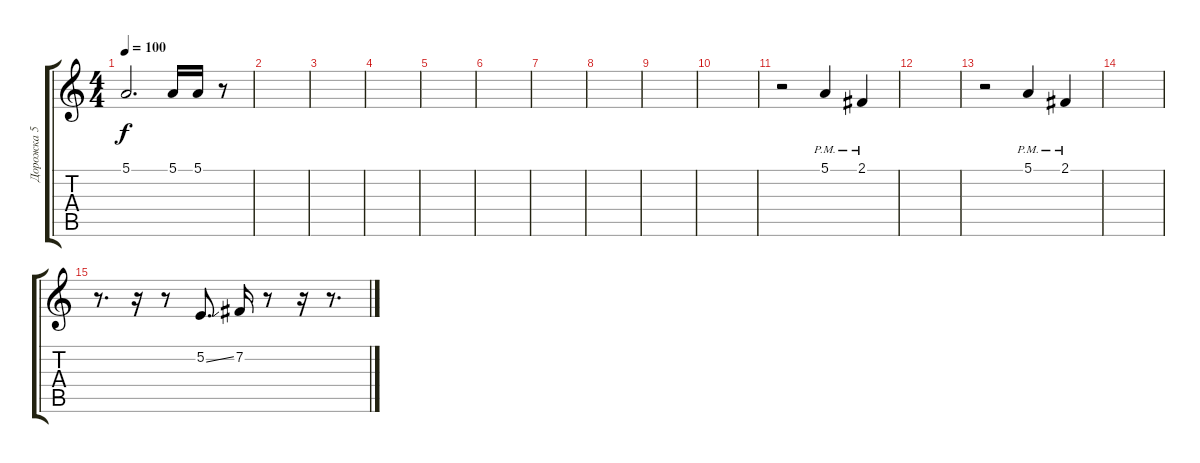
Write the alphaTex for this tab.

\track ("Дорожка 5" "Дорожка 5") {instrument lead1square}
\staff {score tabs}
\tuning (E4 B3 G3 D3 A2 E2) {hide}
\ts (4 4)
\tempo 100
\clef g2
\ks c
5.1.2{d dy f} 5.1.16 5.1.16 r.8 |
|
|
|
|
|
|
|
|
|
r.2 5.1{pm}.4 2.1{pm}.4 |
|
r.2 5.1{pm}.4 2.1{pm}.4 |
|
r.8{d} r.16 r.8 5.2{ss}.8{d} 7.2.16 r.8 r.16 r.8{d}
